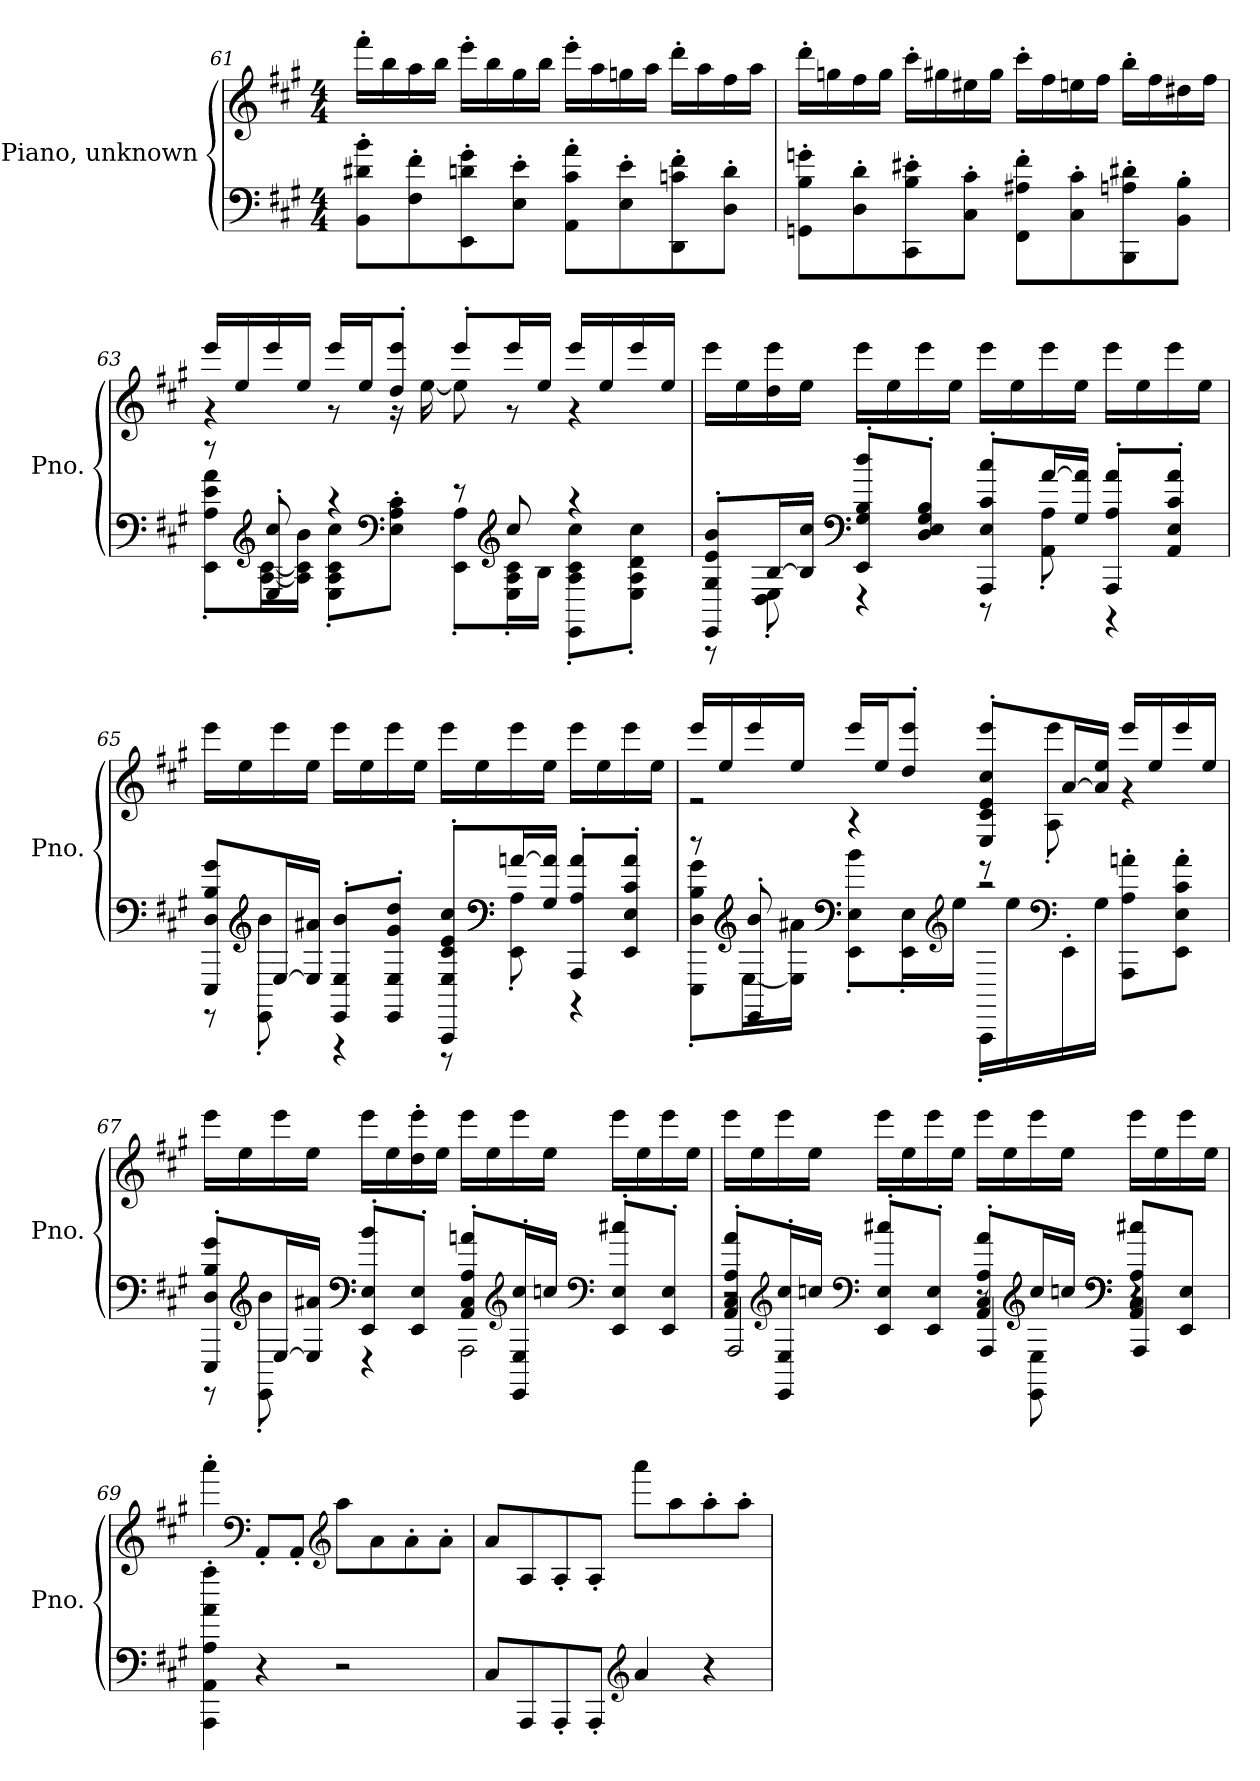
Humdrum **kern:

**kern	**kern
*part1	*part1
*staff2	*staff1
*I"Piano, unknown	*
*I'Pno.	*
!!LO:LB:g=z
*clefF4	*clefG2
*k[f#c#g#]	*k[f#c#g#]
*M4/4	*M4/4
=61	=61
8BB\' 8d#X\' 8b\'L	16fff#'\LL
.	16bb\
8F#\' 8f#\'	16aa\
.	16bb\JJ
8EE\' 8dn\' 8g#\'	16eee'\LL
.	16bb\
8E\' 8e\'J	16gg#\
.	16bb\JJ
8AA\' 8c#\' 8a\'L	16eee'\LL
.	16aa\
8E\' 8e\'	16ggn\
.	16aa\JJ
8DD\' 8cn\' 8f#\'	16ddd'\LL
.	16aa\
8D\' 8d\'J	16ff#\
.	16aa\JJ
=62	=62
8GGn\' 8B\' 8gn\'L	16ddd'\LL
.	16ggn\
8D\' 8d\'	16ff#\
.	16gg\JJ
8CC#\' 8B\' 8e#X\'	16ccc#'\LL
.	16gg#X\
8C#\' 8c#\'J	16ee#X\
.	16gg#\JJ
8FF#\' 8A#X\' 8f#\'L	16ccc#'\LL
.	16ff#\
8C#\' 8c#\'	16een\
.	16ff#\JJ
8BBB\' 8An\' 8d#X\'	16bb'\LL
.	16ff#\
8BB\' 8B\'J	16dd#X\
.	16ff#\JJ
!!LO:PB:g=z
=63	=63
*^	*^
8r	8EE\' 8A\' 8e\' 8a\'L	16eee/LL	4r
.	.	16ee/	.
*clefG2	*	*	*
8E/' 8cc#/'	[16A\ [16c#\L	16eee/	.
.	16A\] 16c#\] 16b\JJ	16ee/JJ	.
4r	8E\' 8A\' 8c#\' 8cc#\'L	16eee/LL	8r
.	.	16ee/J	.
*clefF4	*	*	*
.	8E\' 8A\' 8c#\'J	8dd/' 8eee/'J	16r
.	.	.	[16ee\
8r	8EE\' 8A\'L	8eee'/L	8ee\]
*clefG2	*	*	*
8cc#/	16E\' 16A\' 16c#\'L	16eee/L	8r
.	16B\JJ	16ee/JJ	.
4r	8EE\' 8A\' 8c#\' 8cc#\'L	16eee/LL	4r
.	.	16ee/	.
.	8E\' 8A\' 8d\' 8cc#\'J	16eee/	.
.	.	16ee/JJ	.
*	*	*v	*v
=64	=64	=64
8EE/' 8G#/' 8e/' 8b/'L	8r	16eee\LL
.	.	16ee\
[16B/L	8D\' 8E\'	16dd\ 16eee\
16B/] 16cc#/JJ	.	16ee\JJ
*clefF4	*	*
8EE/' 8G#/' 8B/' 8dd/'L	4r	16eee\LL
.	.	16ee\
8D/' 8E/' 8G#/' 8B/'J	.	16eee\
.	.	16ee\JJ
8AAA/' 8E/' 8c#/' 8cc#/'L	8r	16eee\LL
.	.	16ee\
[16a/L	8AA\' 8A\'	16eee\
16G#/ 16a/]JJ	.	16ee\JJ
8AAA/' 8A/' 8a/'L	4r	16eee\LL
.	.	16ee\
8AA/' 8E/' 8c#/' 8a/'J	.	16eee\
.	.	16ee\JJ
!!LO:LB:g=z
=65	=65	=65
8EEE/ 8D/ 8B/ 8g#/L	8r	16eee\LL
.	.	16ee\
*clefG2	*	*
[16E/L	8EE\' 8b\'	16eee\
16E/] 16a#X/JJ	.	16ee\JJ
8EE/' 8E/' 8b/'L	4r	16eee\LL
.	.	16ee\
8EE/' 8E/' 8g#/' 8dd/'J	.	16eee\
.	.	16ee\JJ
8AAA/' 8E/' 8c#/' 8e/' 8cc#/'L	8r	16eee\LL
.	.	16ee\
*clefF4	*	*
[16an/L	8EE\' 8A\'	16eee\
16G#/ 16a/]JJ	.	16ee\JJ
8AAA/' 8A/' 8a/'L	4r	16eee\LL
.	.	16ee\
8EE/' 8E/' 8c#/' 8a/'J	.	16eee\
.	.	16ee\JJ
!!LO:LB:g=z
=66	=66	=66
*	*	*^
8r	8EEE\' 8D\' 8B\' 8g#\'L	16eee/LL	2r
.	.	16ee/	.
*clefG2	*	*	*
8EE/' 8b/'	[16E\L	16eee/	.
.	16E\] 16a#X\JJ	16ee/JJ	.
*clefF4	*	*	*
4r	8EE\' 8E\' 8b\'L	16eee/LL	.
.	.	16ee/J	.
.	16EE\' 16E\'L	8dd/' 8eee/'J	.
*clefG2	*	*	*
.	16ee\JJ	.	.
2r	16AAA'\LL	8E/' 8c#/' 8e/' 8cc#/' 8eee/'L	8r
.	16ee\	.	.
*clefF4	*	*	*
.	16EE'\	[16a/L	8A\' 8eee\'
.	16G#\JJ	16a/] 16ee/JJ	.
.	8AAA\' 8A\' 8an\'L	16eee/LL	4r
.	.	16ee/	.
.	8EE\' 8E\' 8c#\' 8a\'J	16eee/	.
.	.	16ee/JJ	.
*	*	*v	*v
!!LO:LB:g=z
=67	=67	=67
8EEE/' 8D/' 8B/' 8g#/'L	8r	16eee\LL
.	.	16ee\
*clefG2	*	*
[16E/L	8EE\' 8b\'	16eee\
16E/] 16a#X/JJ	.	16ee\JJ
*clefF4	*	*
8EE/' 8E/' 8b/'L	4r	16eee\LL
.	.	16ee\
8EE/' 8E/'J	.	16dd\' 16eee\'
.	.	16ee\JJ
8AA/' 8C#/' 8A/' 8an/'L	2AAA\	16eee\LL
.	.	16ee\
*clefG2	*	*
16EE/' 16E/' 16cc#/'L	.	16eee\
16ccn/JJ	.	16ee\JJ
*clefF4	*	*
8EE/' 8E/' 8cc#X/'L	.	16eee\LL
.	.	16ee\
8EE/' 8E/'J	.	16eee\
.	.	16ee\JJ
!!LO:LB:g=z
=68	=68	=68
*	*^	*
8AA/' 8C#/' 8A/' 8a/'L	2r	2AAA/	16eee\LL
.	.	.	16ee\
*clefG2	*	*	*
16EE/' 16E/' 16cc#/'L	.	.	16eee\
16ccn/JJ	.	.	16ee\JJ
*clefF4	*	*	*
8EE/' 8E/' 8cc#X/'L	.	.	16eee\LL
.	.	.	16ee\
8EE/' 8E/'J	.	.	16eee\
.	.	.	16ee\JJ
8AA/' 8C#/' 8A/' 8a/'L	8r	4AAA/	16eee\LL
.	.	.	16ee\
*clefG2	*	*	*
16cc#/L	8EE\ 8E\	.	16eee\
16ccn/JJ	.	.	16ee\JJ
*clefF4	*	*	*
8AA/ 8C#/ 8A/ 8cc#X/L	4r	4AAA/	16eee\LL
.	.	.	16ee\
8EE/ 8E/J	.	.	16eee\
.	.	.	16ee\JJ
*v	*v	*v	*
=69	=69
4AAA\' 4AA\' 4A\' 4a\' 4aa\'	4aaa'\
*	*clefF4
4r	8AA'/L
.	8AA'/J
*	*clefG2
2r	8aa\L
.	8a\
.	8a'\
.	8a'\J
!!LO:LB:g=z
=70	=70
8C#/L	8a/L
8AAA/	8A/
8AAA'/	8A'/
8AAA'/J	8A'/J
*clefG2	*
4a/	8aaa\L
.	8aa\
4r	8aa'\
.	8aa'\J
=	=
*-	*-
